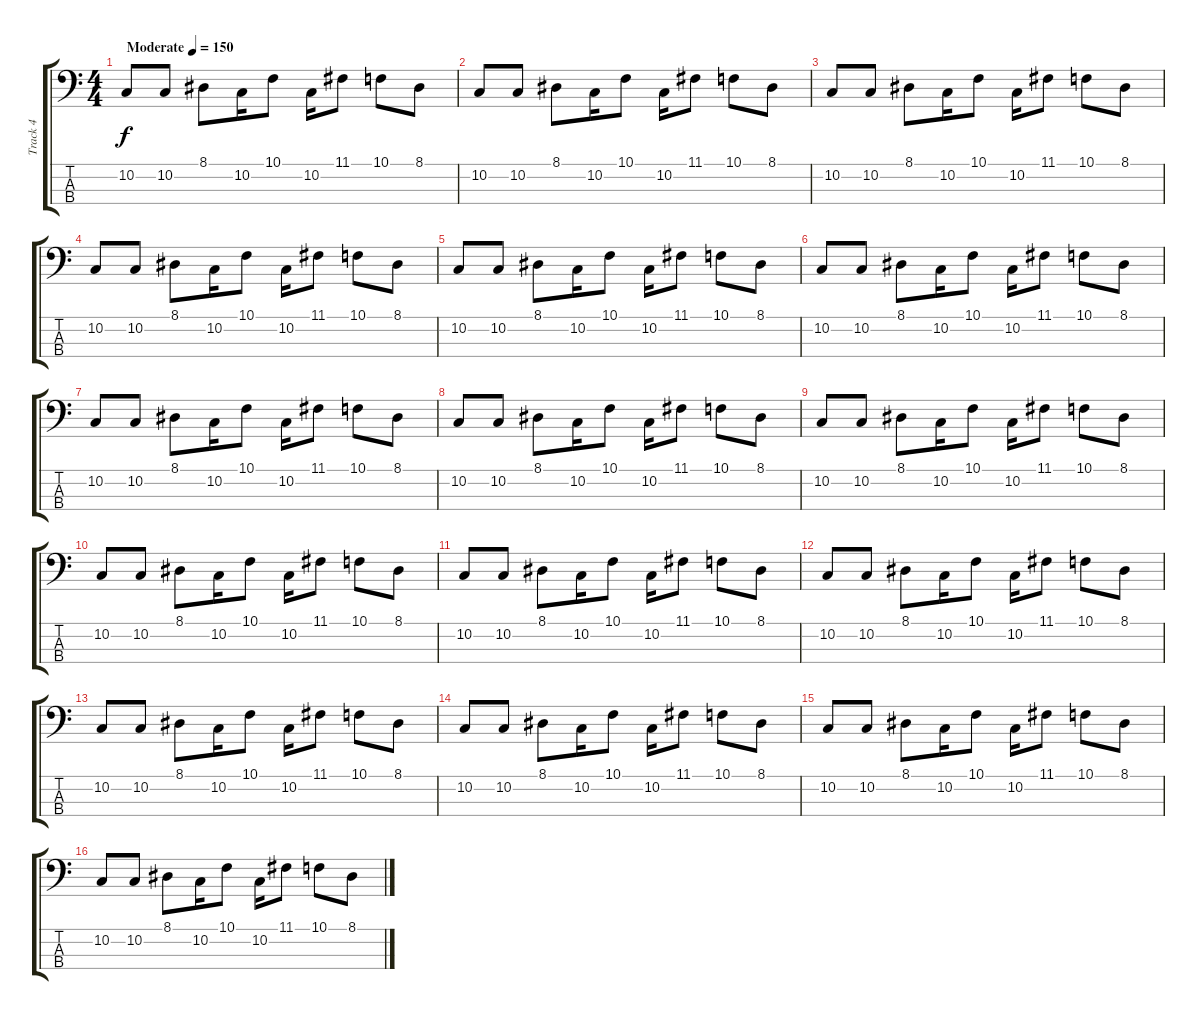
\track ("Track 4" "Track 4") {instrument lead8bassandlead}
\staff {score tabs}
\tuning (G2 D2 A1 E1) {hide}
\ts (4 4)
\tempo (150 "Moderate")
\clef f4
\ks c
10.2.8{dy f instrument lead8bassandlead} 10.2.8 8.1.8 10.2.16 10.1.8 10.2.16 11.1.8 10.1.8 8.1.8 |
10.2.8 10.2.8 8.1.8 10.2.16 10.1.8 10.2.16 11.1.8 10.1.8 8.1.8 |
10.2.8 10.2.8 8.1.8 10.2.16 10.1.8 10.2.16 11.1.8 10.1.8 8.1.8 |
10.2.8 10.2.8 8.1.8 10.2.16 10.1.8 10.2.16 11.1.8 10.1.8 8.1.8 |
10.2.8 10.2.8 8.1.8 10.2.16 10.1.8 10.2.16 11.1.8 10.1.8 8.1.8 |
10.2.8 10.2.8 8.1.8 10.2.16 10.1.8 10.2.16 11.1.8 10.1.8 8.1.8 |
10.2.8 10.2.8 8.1.8 10.2.16 10.1.8 10.2.16 11.1.8 10.1.8 8.1.8 |
10.2.8 10.2.8 8.1.8 10.2.16 10.1.8 10.2.16 11.1.8 10.1.8 8.1.8 |
10.2.8 10.2.8 8.1.8 10.2.16 10.1.8 10.2.16 11.1.8 10.1.8 8.1.8 |
10.2.8 10.2.8 8.1.8 10.2.16 10.1.8 10.2.16 11.1.8 10.1.8 8.1.8 |
10.2.8 10.2.8 8.1.8 10.2.16 10.1.8 10.2.16 11.1.8 10.1.8 8.1.8 |
10.2.8 10.2.8 8.1.8 10.2.16 10.1.8 10.2.16 11.1.8 10.1.8 8.1.8 |
10.2.8 10.2.8 8.1.8 10.2.16 10.1.8 10.2.16 11.1.8 10.1.8 8.1.8 |
10.2.8 10.2.8 8.1.8 10.2.16 10.1.8 10.2.16 11.1.8 10.1.8 8.1.8 |
10.2.8 10.2.8 8.1.8 10.2.16 10.1.8 10.2.16 11.1.8 10.1.8 8.1.8 |
10.2.8 10.2.8 8.1.8 10.2.16 10.1.8 10.2.16 11.1.8 10.1.8 8.1.8
